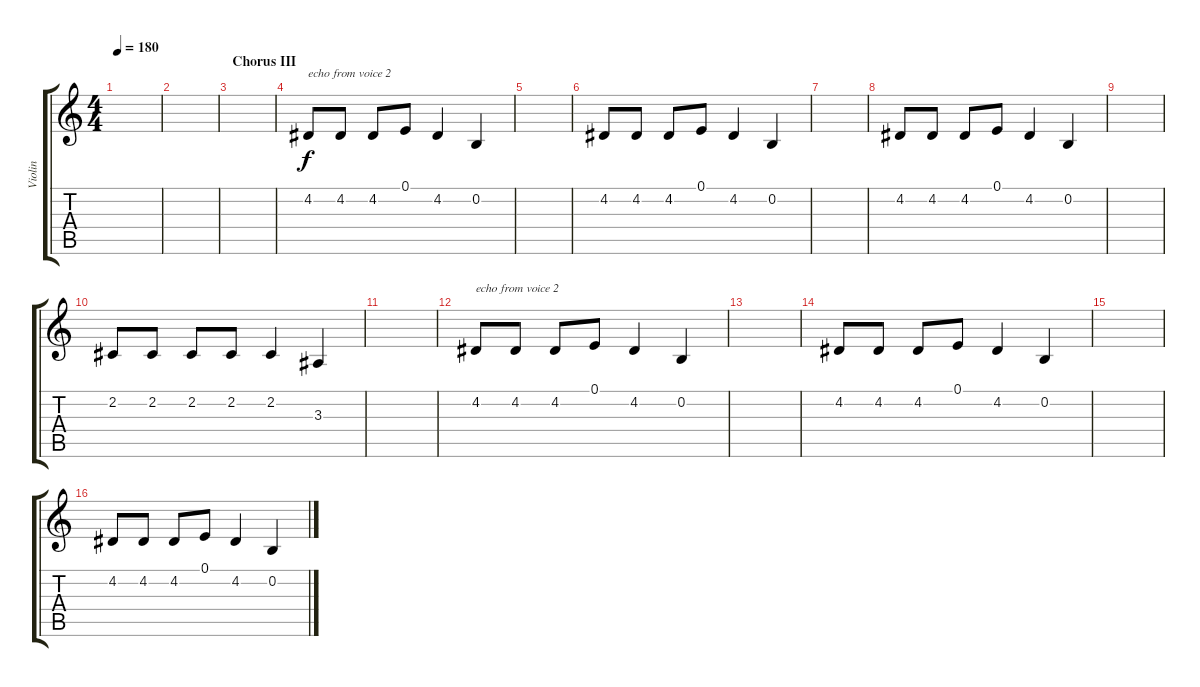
\track ("Violin" "Violin") {instrument violin}
\staff {score tabs}
\tuning (E4 B3 G3 D3 A2 E2) {hide}
\ts (4 4)
\tempo 180
\clef g2
\ks c
|
|
\section ("" "Chorus III")
|
4.2.8{txt "echo from voice 2" instrument lead2sawtooth} 4.2.8 4.2.8 0.1.8 4.2.4 0.2.4 |
|
4.2.8 4.2.8 4.2.8 0.1.8 4.2.4 0.2.4 |
|
4.2.8 4.2.8 4.2.8 0.1.8 4.2.4 0.2.4 |
|
2.2.8 2.2.8 2.2.8 2.2.8 2.2.4 3.3.4 |
|
4.2.8{txt "echo from voice 2" instrument lead2sawtooth} 4.2.8 4.2.8 0.1.8 4.2.4 0.2.4 |
|
4.2.8 4.2.8 4.2.8 0.1.8 4.2.4 0.2.4 |
|
4.2.8 4.2.8 4.2.8 0.1.8 4.2.4 0.2.4
